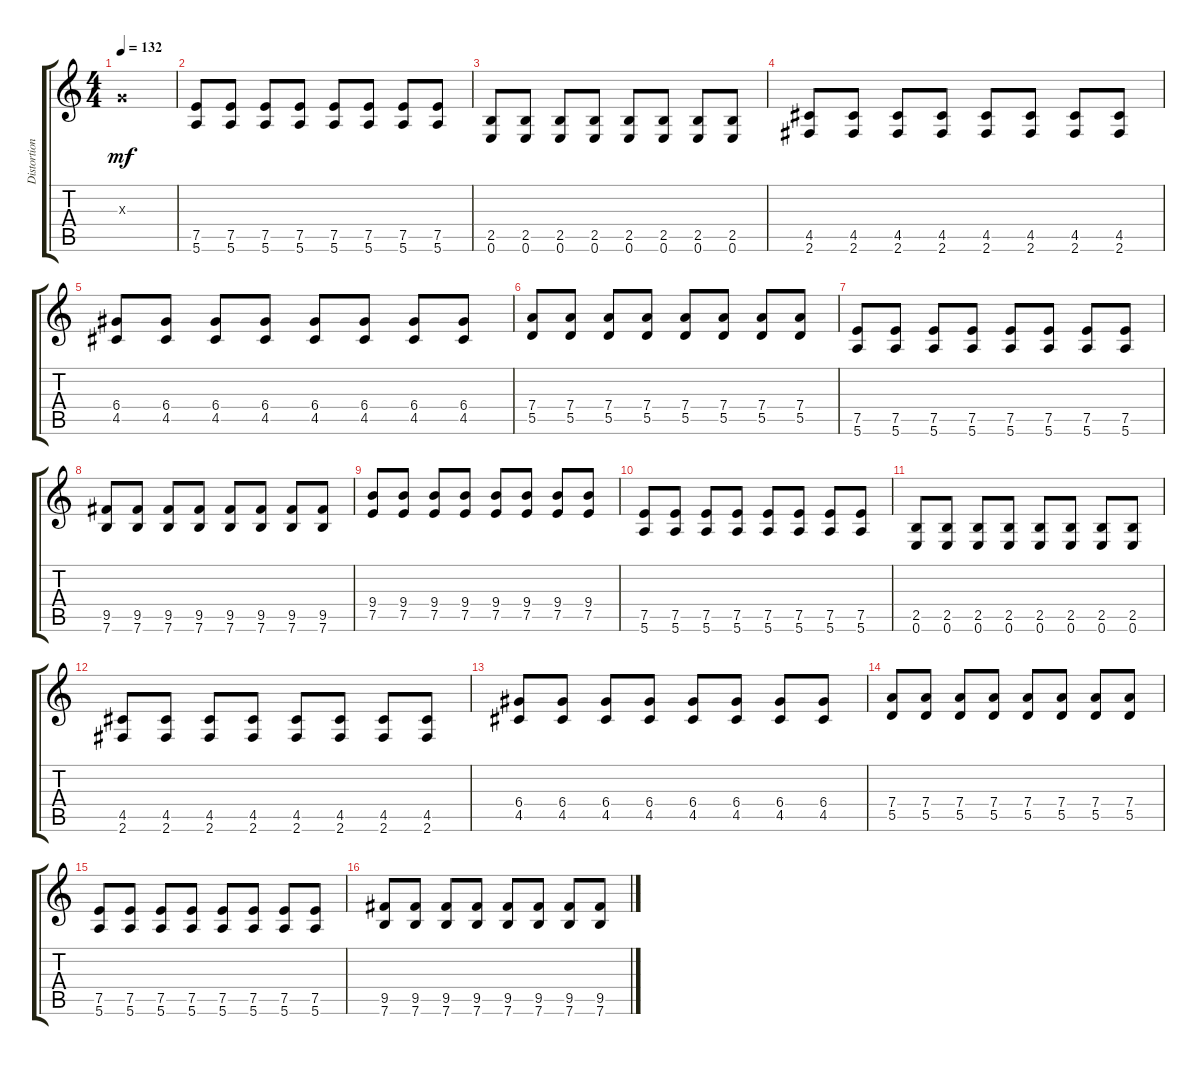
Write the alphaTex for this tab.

\track ("Distortion Guitar" "Distortion") {mute instrument distortionguitar}
\staff {score tabs}
\tuning (E4 B3 G3 D3 A2 E2) {hide}
\ts (4 4)
\tempo 132
\clef g2
\ks c
0.3{x}.1{dy mf instrument distortionguitar} |
(7.5 5.6).8 (7.5 5.6).8 (7.5 5.6).8 (7.5 5.6).8 (7.5 5.6).8 (7.5 5.6).8 (7.5 5.6).8 (7.5 5.6).8 |
(2.5 0.6).8 (2.5 0.6).8 (2.5 0.6).8 (2.5 0.6).8 (2.5 0.6).8 (2.5 0.6).8 (2.5 0.6).8 (2.5 0.6).8 |
(4.5 2.6).8 (4.5 2.6).8 (4.5 2.6).8 (4.5 2.6).8 (4.5 2.6).8 (4.5 2.6).8 (4.5 2.6).8 (4.5 2.6).8 |
(6.4 4.5).8 (6.4 4.5).8 (6.4 4.5).8 (6.4 4.5).8 (6.4 4.5).8 (6.4 4.5).8 (6.4 4.5).8 (6.4 4.5).8 |
(7.4 5.5).8 (7.4 5.5).8 (7.4 5.5).8 (7.4 5.5).8 (7.4 5.5).8 (7.4 5.5).8 (7.4 5.5).8 (7.4 5.5).8 |
(7.5 5.6).8 (7.5 5.6).8 (7.5 5.6).8 (7.5 5.6).8 (7.5 5.6).8 (7.5 5.6).8 (7.5 5.6).8 (7.5 5.6).8 |
(9.5 7.6).8 (9.5 7.6).8 (9.5 7.6).8 (9.5 7.6).8 (9.5 7.6).8 (9.5 7.6).8 (9.5 7.6).8 (9.5 7.6).8 |
(9.4 7.5).8 (9.4 7.5).8 (9.4 7.5).8 (9.4 7.5).8 (9.4 7.5).8 (9.4 7.5).8 (9.4 7.5).8 (9.4 7.5).8 |
(7.5 5.6).8 (7.5 5.6).8 (7.5 5.6).8 (7.5 5.6).8 (7.5 5.6).8 (7.5 5.6).8 (7.5 5.6).8 (7.5 5.6).8 |
(2.5 0.6).8 (2.5 0.6).8 (2.5 0.6).8 (2.5 0.6).8 (2.5 0.6).8 (2.5 0.6).8 (2.5 0.6).8 (2.5 0.6).8 |
(4.5 2.6).8 (4.5 2.6).8 (4.5 2.6).8 (4.5 2.6).8 (4.5 2.6).8 (4.5 2.6).8 (4.5 2.6).8 (4.5 2.6).8 |
(6.4 4.5).8 (6.4 4.5).8 (6.4 4.5).8 (6.4 4.5).8 (6.4 4.5).8 (6.4 4.5).8 (6.4 4.5).8 (6.4 4.5).8 |
(7.4 5.5).8 (7.4 5.5).8 (7.4 5.5).8 (7.4 5.5).8 (7.4 5.5).8 (7.4 5.5).8 (7.4 5.5).8 (7.4 5.5).8 |
(7.5 5.6).8 (7.5 5.6).8 (7.5 5.6).8 (7.5 5.6).8 (7.5 5.6).8 (7.5 5.6).8 (7.5 5.6).8 (7.5 5.6).8 |
(9.5 7.6).8 (9.5 7.6).8 (9.5 7.6).8 (9.5 7.6).8 (9.5 7.6).8 (9.5 7.6).8 (9.5 7.6).8 (9.5 7.6).8
